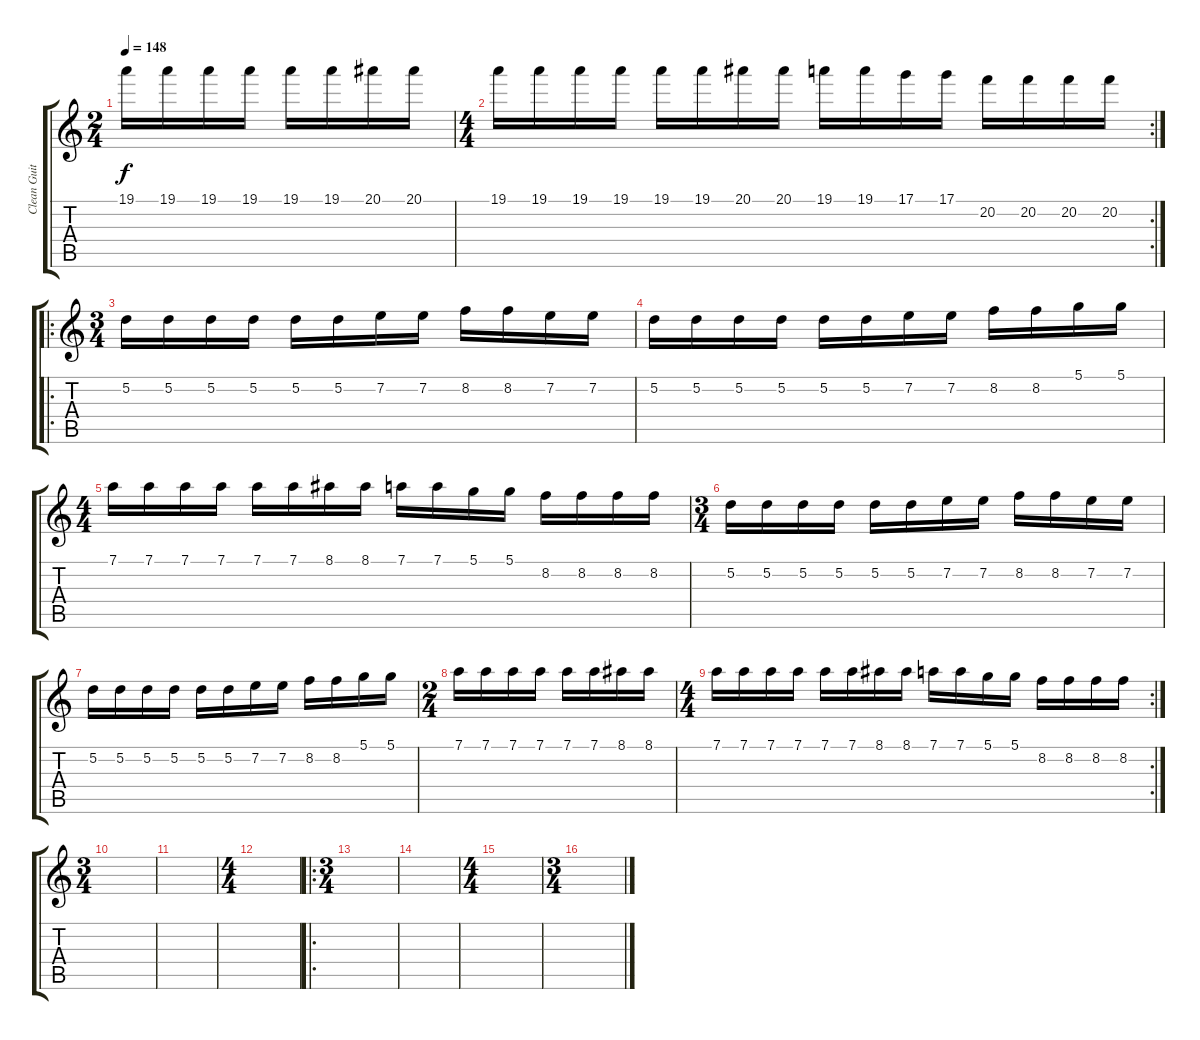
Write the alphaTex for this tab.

\track ("Clean Guitar Fills" "Clean Guit") {instrument electricguitarclean}
\staff {score tabs}
\tuning (D4 A3 F3 C3 G2 C2) {hide}
\ts (2 4)
\tempo 148
\clef g2
\ks c
19.1.16{dy f} 19.1.16 19.1.16 19.1.16 19.1.16 19.1.16 20.1.16 20.1.16 |
\rc 2
\ts (4 4)
19.1.16 19.1.16 19.1.16 19.1.16 19.1.16 19.1.16 20.1.16 20.1.16 19.1.16 19.1.16 17.1.16 17.1.16 20.2.16 20.2.16 20.2.16 20.2.16 |
\ro
\ts (3 4)
5.2.16 5.2.16 5.2.16 5.2.16 5.2.16 5.2.16 7.2.16 7.2.16 8.2.16 8.2.16 7.2.16 7.2.16 |
5.2.16 5.2.16 5.2.16 5.2.16 5.2.16 5.2.16 7.2.16 7.2.16 8.2.16 8.2.16 5.1.16 5.1.16 |
\ts (4 4)
7.1.16 7.1.16 7.1.16 7.1.16 7.1.16 7.1.16 8.1.16 8.1.16 7.1.16 7.1.16 5.1.16 5.1.16 8.2.16 8.2.16 8.2.16 8.2.16 |
\ts (3 4)
5.2.16 5.2.16 5.2.16 5.2.16 5.2.16 5.2.16 7.2.16 7.2.16 8.2.16 8.2.16 7.2.16 7.2.16 |
5.2.16 5.2.16 5.2.16 5.2.16 5.2.16 5.2.16 7.2.16 7.2.16 8.2.16 8.2.16 5.1.16 5.1.16 |
\ts (2 4)
7.1.16 7.1.16 7.1.16 7.1.16 7.1.16 7.1.16 8.1.16 8.1.16 |
\rc 2
\ts (4 4)
7.1.16 7.1.16 7.1.16 7.1.16 7.1.16 7.1.16 8.1.16 8.1.16 7.1.16 7.1.16 5.1.16 5.1.16 8.2.16 8.2.16 8.2.16 8.2.16 |
\ts (3 4)
|
|
\ts (4 4)
|
\ro
\ts (3 4)
|
|
\ts (4 4)
|
\ts (3 4)
